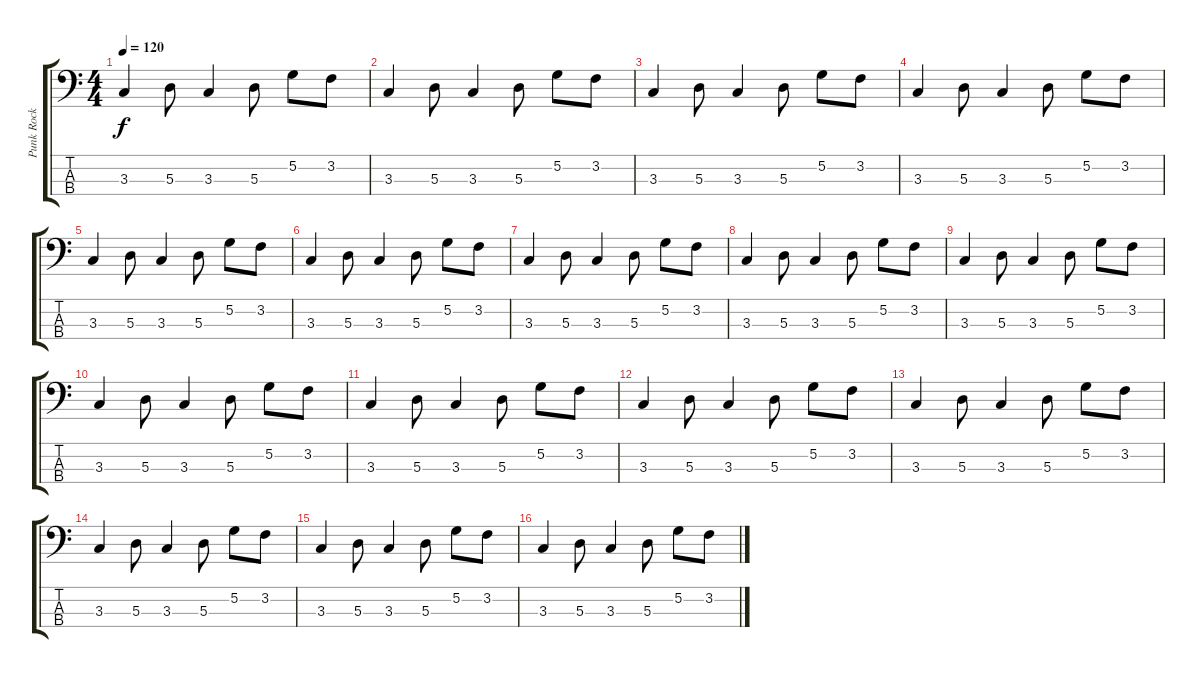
\track ("Punk Rock Bassist" "Punk Rock ") {instrument electricbassfinger}
\staff {score tabs}
\tuning (G2 D2 A1 E1) {hide}
\ts (4 4)
\tempo 120
\clef f4
\ks c
3.3.4{dy f} 5.3.8 3.3.4 5.3.8 5.2.8 3.2.8 |
3.3.4 5.3.8 3.3.4 5.3.8 5.2.8 3.2.8 |
3.3.4 5.3.8 3.3.4 5.3.8 5.2.8 3.2.8 |
3.3.4 5.3.8 3.3.4 5.3.8 5.2.8 3.2.8 |
3.3.4 5.3.8 3.3.4 5.3.8 5.2.8 3.2.8 |
3.3.4 5.3.8 3.3.4 5.3.8 5.2.8 3.2.8 |
3.3.4 5.3.8 3.3.4 5.3.8 5.2.8 3.2.8 |
3.3.4 5.3.8 3.3.4 5.3.8 5.2.8 3.2.8 |
3.3.4 5.3.8 3.3.4 5.3.8 5.2.8 3.2.8 |
3.3.4 5.3.8 3.3.4 5.3.8 5.2.8 3.2.8 |
3.3.4 5.3.8 3.3.4 5.3.8 5.2.8 3.2.8 |
3.3.4 5.3.8 3.3.4 5.3.8 5.2.8 3.2.8 |
3.3.4 5.3.8 3.3.4 5.3.8 5.2.8 3.2.8 |
3.3.4 5.3.8 3.3.4 5.3.8 5.2.8 3.2.8 |
3.3.4 5.3.8 3.3.4 5.3.8 5.2.8 3.2.8 |
3.3.4 5.3.8 3.3.4 5.3.8 5.2.8 3.2.8
